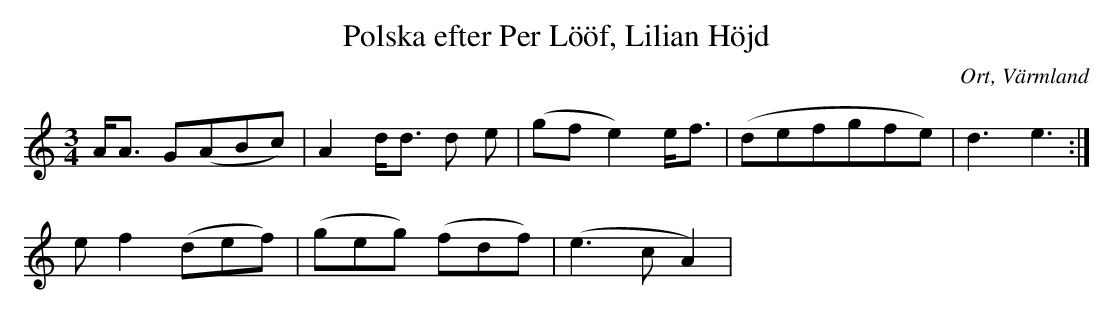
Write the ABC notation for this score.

X:1
T:Polska efter Per Lööf, Lilian Höjd
O:Ort, Värmland
M:3/4
L:1/8
K:C
A<A G(ABc)| A2 d<d d e | (gfe2) e<f | (defgfe) | d3 e3 :|
ef2 (def) | (geg) (fdf) | (e2>c2 A2) |
